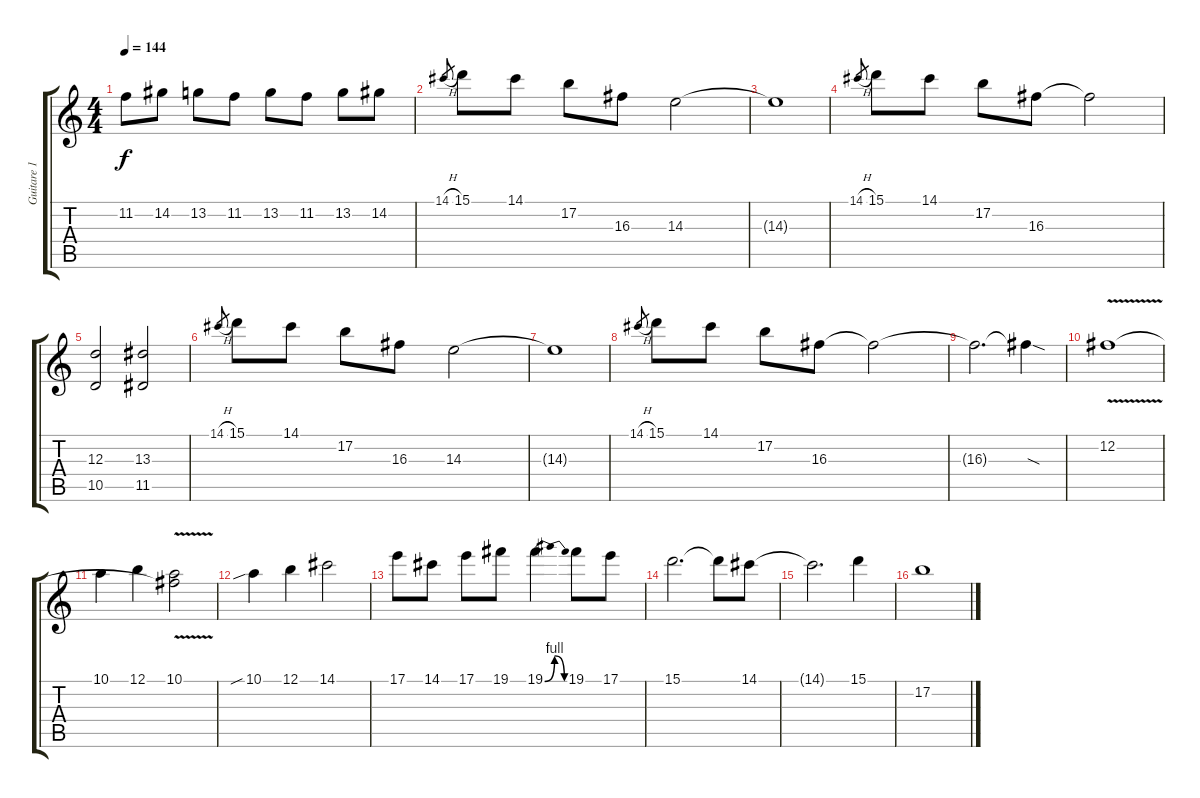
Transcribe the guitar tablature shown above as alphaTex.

\track ("Guitare 1" "Guitare 1") {instrument distortionguitar}
\staff {score tabs}
\tuning (B3 Gb3 D3 A2 E2 B1) {hide}
\ts (4 4)
\tempo 144
\clef g2
\ks c
11.2.8{dy f} 14.2.8 13.2.8 11.2.8 13.2.8 11.2.8 13.2.8 14.2.8 |
14.1{h}.8{gr} 15.1.8 14.1.8 17.2.8 16.3.8 14.3.2 |
14.3{t}.1 |
14.1{h}.8{gr} 15.1.8 14.1.8 17.2.8 16.3.8 16.3{t}.2 |
(12.3 10.5).2 (13.3 11.5).2 |
14.1{h}.8{gr} 15.1.8 14.1.8 17.2.8 16.3.8 14.3.2 |
14.3{t}.1 |
14.1{h}.8{gr} 15.1.8 14.1.8 17.2.8 16.3.8 16.3{t}.2 |
16.3{t}.2{d} 16.3{sod t}.4 |
12.2{v}.1 |
10.1.4 12.1.4 (10.1 12.2{t}).2 |
10.1{sib}.4 12.1.4 14.1.2 |
17.1.8 14.1.8 17.1.8 19.1.8 19.1{be (bendrelease 0 0 30 4 30 4 60 0)}.4 19.1.8 17.1.8 |
15.1.2{d} 15.1{t}.8 14.1.8 |
14.1{t}.2{d} 15.1.4 |
17.2.1
